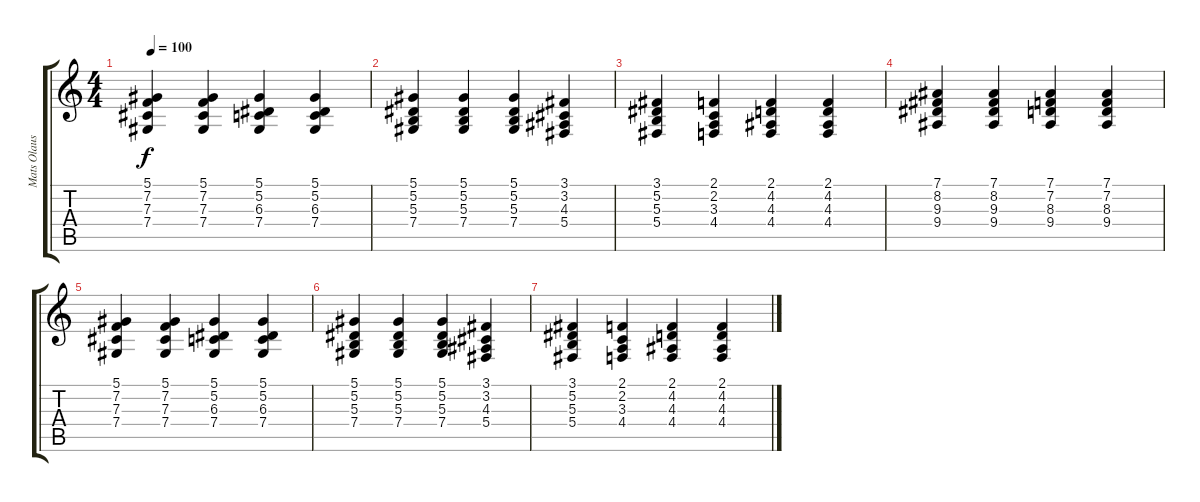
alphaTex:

\track ("Mats Olausson" "Mats Olaus") {instrument acousticgrandpiano}
\staff {score tabs}
\tuning (Eb4 Bb3 Gb3 Db3 Ab2 Eb2) {hide}
\ts (4 4)
\tempo 100
\clef g2
\ks c
(5.1 7.2 7.3 7.4).4{dy f} (5.1 7.2 7.3 7.4).4 (5.1 5.2 6.3 7.4).4 (5.1 5.2 6.3 7.4).4 |
(5.1 5.2 5.3 7.4).4 (5.1 5.2 5.3 7.4).4 (5.1 5.2 5.3 7.4).4 (3.1 3.2 4.3 5.4).4 |
(3.1 5.2 5.3 5.4).4 (2.1 2.2 3.3 4.4).4 (2.1 4.2 4.3 4.4).4 (2.1 4.2 4.3 4.4).4 |
(7.1 8.2 9.3 9.4).4 (7.1 8.2 9.3 9.4).4 (7.1 7.2 8.3 9.4).4 (7.1 7.2 8.3 9.4).4 |
(5.1 7.2 7.3 7.4).4 (5.1 7.2 7.3 7.4).4 (5.1 5.2 6.3 7.4).4 (5.1 5.2 6.3 7.4).4 |
(5.1 5.2 5.3 7.4).4 (5.1 5.2 5.3 7.4).4 (5.1 5.2 5.3 7.4).4 (3.1 3.2 4.3 5.4).4 |
(3.1 5.2 5.3 5.4).4 (2.1 2.2 3.3 4.4).4 (2.1 4.2 4.3 4.4).4 (2.1 4.2 4.3 4.4).4
